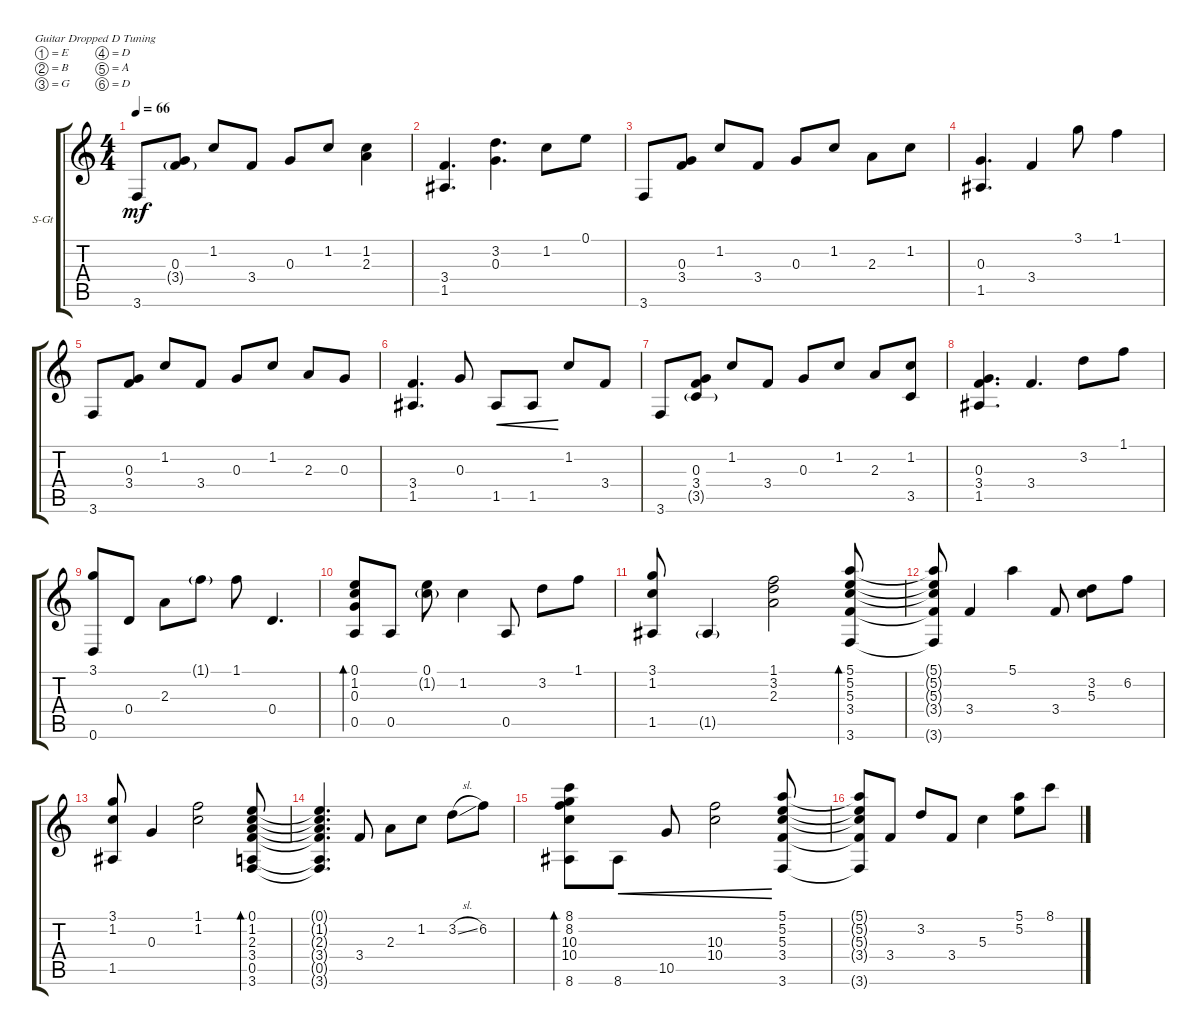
\defaultSystemsLayout 4
\bracketExtendMode groupsimilarinstruments
\firstSystemTrackNameOrientation horizontal
\otherSystemsTrackNameOrientation horizontal
\track ("Steel Guitar" "S-Gt") {instrument acousticguitarsteel}
\staff {score tabs}
\tuning (E4 B3 G3 D3 A2 D2)
\ts (4 4)
\tempo 66
\clef g2
\ks c
3.6.8{dy mf instrument acousticguitarsteel} (3.4{g} 0.3).8 1.2.8 3.4.8 0.3.8 1.2.8 (2.3 1.2).4 |
(1.5 3.4).4{d} (0.3 3.2).4{d} 1.2.8 0.1.8 |
3.6.8 (3.4 0.3).8 1.2.8 3.4.8 0.3.8 1.2.8 2.3.8 1.2.8 |
(1.5 0.3).4{d} 3.4.4 3.1.8 1.1.4 |
3.6.8 (3.4 0.3).8 1.2.8 3.4.8 0.3.8 1.2.8 2.3.8 0.3.8 |
(1.5 3.4).4{d} 0.3.8 1.5.8{cre} 1.5.8{cre} 1.2.8 3.4.8 |
3.6.8 (3.4 0.3 3.5{g}).8 1.2.8 3.4.8 0.3.8 1.2.8 2.3.8 (1.2 3.5).8 |
(1.5 3.4 0.3).4{d} 3.4.4{d} 3.2.8 1.1.8 |
(0.6 3.1).8 0.4.8 2.3.8 1.1{g}.8 1.1.8 0.4.4{d} |
(0.5 0.3 1.2 0.1).8{bd 104} 0.5.8 (1.2{g} 0.1).8 1.2.4 0.5.8 3.2.8 1.1.8 |
(1.5 1.2 3.1).8 1.5{g}.4 (2.3 3.2 1.1).2 (5.1 5.2 5.3 3.6 3.4).8{bd 119} |
(3.6{t} 3.4{t} 5.3{t} 5.2{t} 5.1{t}).8 3.4.4 5.1.4 3.4.8 (5.3 3.2).8 6.2.8 |
(1.5 1.2 3.1).8 0.3.4 (1.2 1.1).2 (3.6 0.5 3.4 2.3 1.2 0.1).8{bd 114} |
(0.1{t} 1.2{t} 2.3{t} 3.4{t} 0.5{t} 3.6{t}).4{d} 3.4.8 2.3.8 1.2.8 3.2{sl}.8 6.2.8 |
(8.6 10.4 10.3 8.2 8.1).8{bd 79} 8.6.8{cre} 10.5.8{cre} (10.4 10.3).2{cre} (5.1 5.2 5.3 3.6 3.4).8 |
(3.6{t} 3.4{t} 5.3{t} 5.2{t} 5.1{t}).8 3.4.8 3.2.8 3.4.8 5.3.4 (5.2 5.1).8 8.1.8
